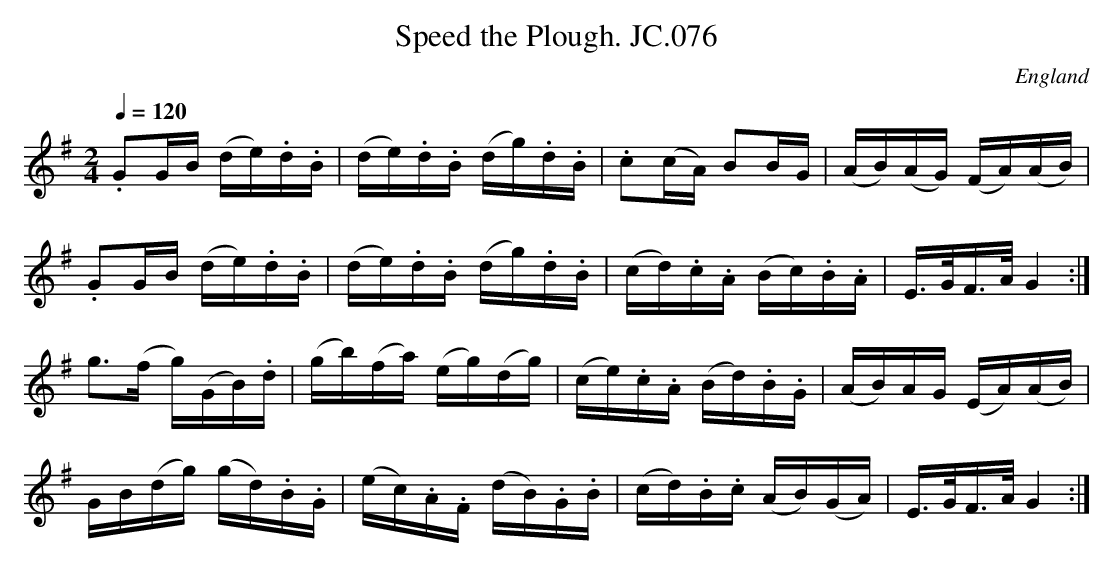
X:1
T:Speed the Plough. JC.076
L:1/16
M:2/4
O:England
Q:1/4=120
K:G
.G2GB (de).d.B|(de).d.B (dg).d.B|\
.c2(cA) B2BG|(AB)(AG) (FA)(AB)|!
.G2GB (de).d.B|(de).d.B (dg).d.B|\
(cd).c.A (Bc).B.A|E>GF>AG4:|!
g3(f g)(GB).d|(gb)(fa) (eg)(dg)|\
(ce).c.A (Bd).B.G|(AB)AG (EA)(AB)|!
GB(dg) (gd).B.G|(ec).A.F (dB).G.B|\
(cd).B.c (AB)(GA)|E>GF>AG4:|
